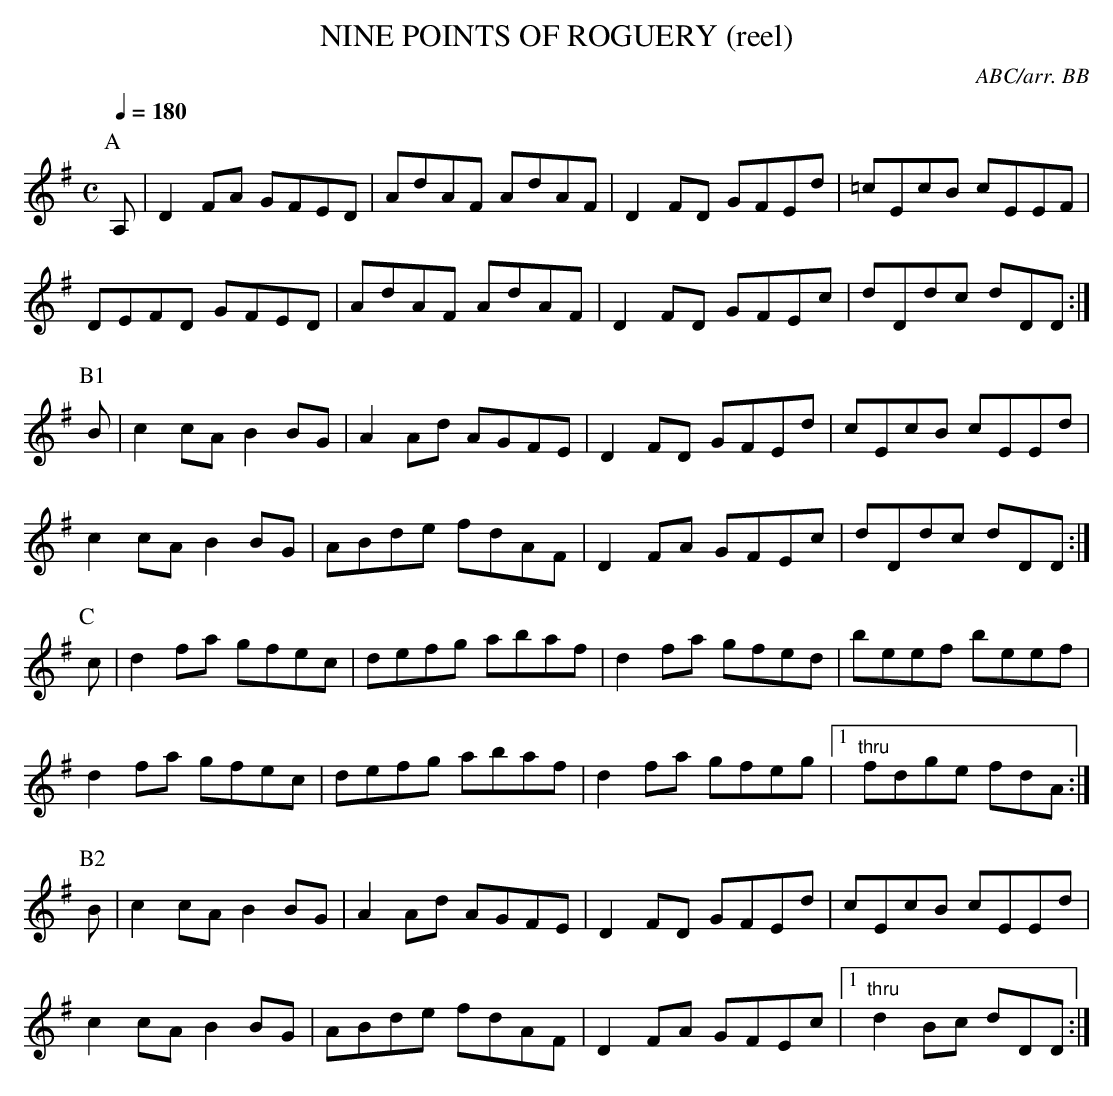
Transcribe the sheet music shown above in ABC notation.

X:1
T:NINE POINTS OF ROGUERY (reel)
C:ABC/arr. BB
L:1/8
M:C
Q:1/4=180
K:G % Dmix
P:A
A,|D2FA GFED|AdAF AdAF|D2FD GFEd|=cEcB cEEF|
DEFD GFED|AdAF AdAF|D2FD GFEc|dDdc dDD:|
P:B1
B|c2cA B2BG|A2Ad AGFE|D2FD GFEd|cEcB cEEd|
c2cA B2BG|ABde fdAF|D2FA GFEc|dDdc dDD:|
P:C
c|d2fa gfec|defg abaf|d2fa gfed|beef beef|
d2fa gfec|defg abaf|d2fa gfeg|1 "thru"fdge fdA:|
P:B2
B|c2cA B2BG|A2Ad AGFE|D2FD GFEd|cEcB cEEd|
c2cA B2BG|ABde fdAF|D2FA GFEc|1 "thru" d2Bc dDD:|
